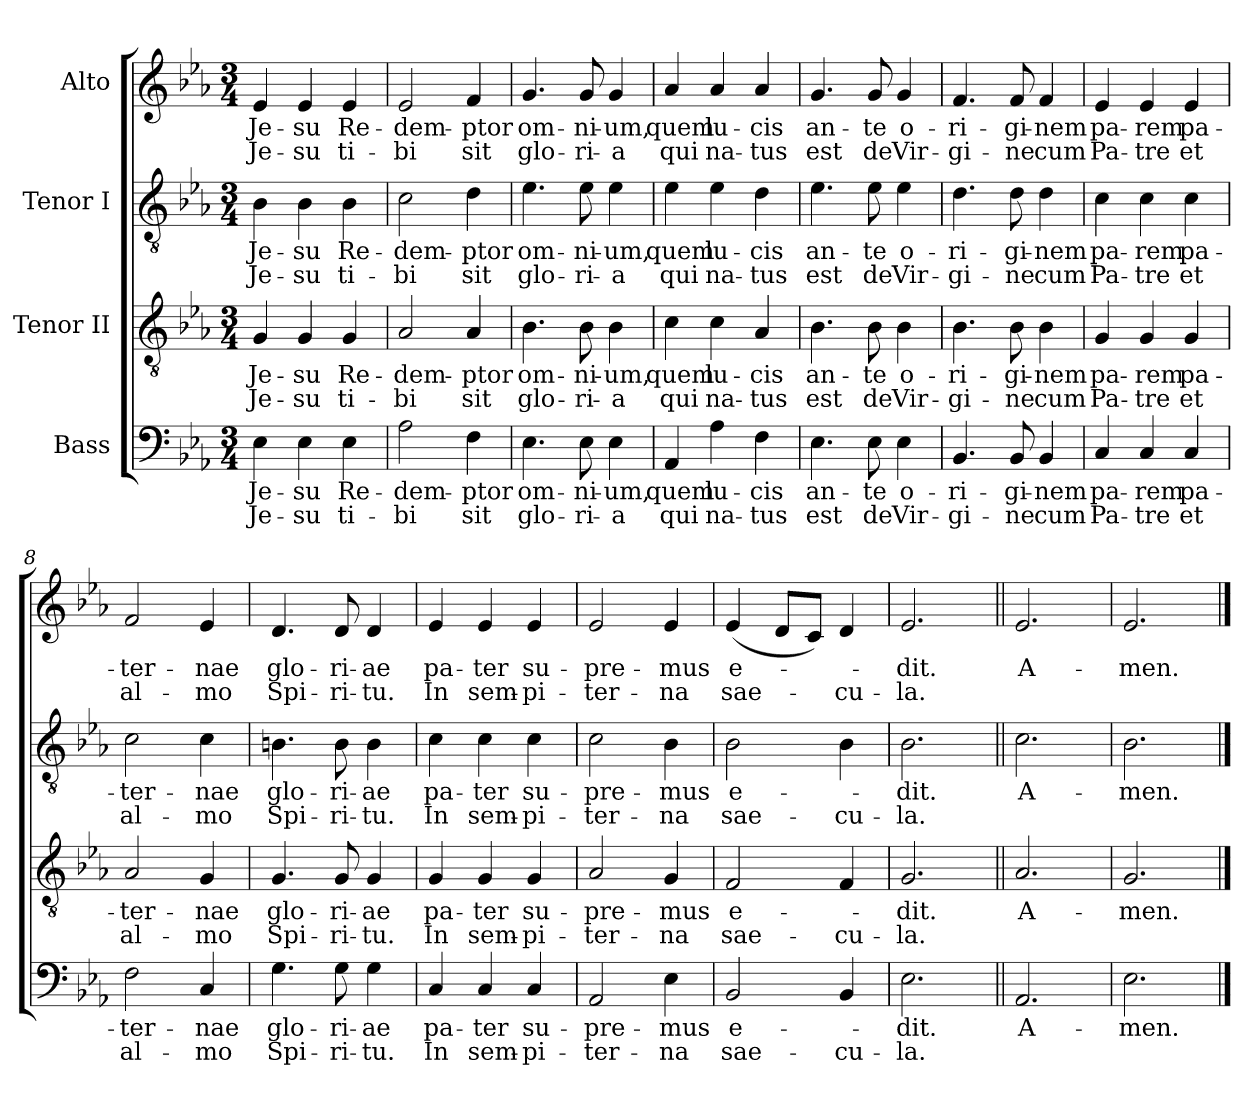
**kern	**text	**text	**kern	**text	**text	**kern	**text	**text	**kern	**text	**text
*part4	*part4	*part4	*part3	*part3	*part3	*part2	*part2	*part2	*part1	*part1	*part1
*staff4	*staff4	*staff4	*staff3	*staff3	*staff3	*staff2	*staff2	*staff2	*staff1	*staff1	*staff1
*I"Bass	*	*	*I"Tenor II	*	*	*I"Tenor I	*	*	*I"Alto	*	*
*clefF4	*	*	*clefGv2	*	*	*clefGv2	*	*	*clefG2	*	*
*k[b-e-a-]	*	*	*k[b-e-a-]	*	*	*k[b-e-a-]	*	*	*k[b-e-a-]	*	*
*E-:	*	*	*E-:	*	*	*E-:	*	*	*E-:	*	*
*M3/4	*	*	*M3/4	*	*	*M3/4	*	*	*M3/4	*	*
=1	=1	=1	=1	=1	=1	=1	=1	=1	=1	=1	=1
4E-\	Je-	Je-	4G/	Je-	Je-	4B-\	Je-	Je-	4e-/	Je-	Je-
4E-\	-su	-su	4G/	-su	-su	4B-\	-su	-su	4e-/	-su	-su
4E-\	Re-	ti-	4G/	Re-	ti-	4B-\	Re-	ti-	4e-/	Re-	ti-
=2	=2	=2	=2	=2	=2	=2	=2	=2	=2	=2	=2
2A-\	-dem-	-bi	2A-/	-dem-	-bi	2c\	-dem-	-bi	2e-/	-dem-	-bi
4F\	-ptor	sit	4A-/	-ptor	sit	4d\	-ptor	sit	4f/	-ptor	sit
=3	=3	=3	=3	=3	=3	=3	=3	=3	=3	=3	=3
4.E-\	om-	glo-	4.B-\	om-	glo-	4.e-\	om-	glo-	4.g/	om-	glo-
8E-\	-ni-	-ri-	8B-\	-ni-	-ri-	8e-\	-ni-	-ri-	8g/	-ni-	-ri-
4E-\	-um,	-a	4B-\	-um,	-a	4e-\	-um,	-a	4g/	-um,	-a
=4	=4	=4	=4	=4	=4	=4	=4	=4	=4	=4	=4
4AA-/	quem	qui	4c\	quem	qui	4e-\	quem	qui	4a-/	quem	qui
4A-\	lu-	na-	4c\	lu-	na-	4e-\	lu-	na-	4a-/	lu-	na-
4F\	-cis	-tus	4A-/	-cis	-tus	4d\	-cis	-tus	4a-/	-cis	-tus
=5	=5	=5	=5	=5	=5	=5	=5	=5	=5	=5	=5
4.E-\	an-	est	4.B-\	an-	est	4.e-\	an-	est	4.g/	an-	est
8E-\	-te	de	8B-\	-te	de	8e-\	-te	de	8g/	-te	de
4E-\	o-	Vir-	4B-\	o-	Vir-	4e-\	o-	Vir-	4g/	o-	Vir-
=6	=6	=6	=6	=6	=6	=6	=6	=6	=6	=6	=6
4.BB-/	-ri-	-gi-	4.B-\	-ri-	-gi-	4.d\	-ri-	-gi-	4.f/	-ri-	-gi-
8BB-/	-gi-	-ne	8B-\	-gi-	-ne	8d\	-gi-	-ne	8f/	-gi-	-ne
4BB-/	-nem	cum	4B-\	-nem	cum	4d\	-nem	cum	4f/	-nem	cum
=7	=7	=7	=7	=7	=7	=7	=7	=7	=7	=7	=7
4C/	pa-	Pa-	4G/	pa-	Pa-	4c\	pa-	Pa-	4e-/	pa-	Pa-
4C/	-rem	-tre	4G/	-rem	-tre	4c\	-rem	-tre	4e-/	-rem	-tre
4C/	pa-	et	4G/	pa-	et	4c\	pa-	et	4e-/	pa-	et
!!LO:LB:g=z
=8	=8	=8	=8	=8	=8	=8	=8	=8	=8	=8	=8
2F\	-ter-	al-	2A-/	-ter-	al-	2c\	-ter-	al-	2f/	-ter-	al-
4C/	-nae	-mo	4G/	-nae	-mo	4c\	-nae	-mo	4e-/	-nae	-mo
=9	=9	=9	=9	=9	=9	=9	=9	=9	=9	=9	=9
4.G\	glo-	Spi-	4.G/	glo-	Spi-	4.Bn\	glo-	Spi-	4.d/	glo-	Spi-
8G\	-ri-	-ri-	8G/	-ri-	-ri-	8B\	-ri-	-ri-	8d/	-ri-	-ri-
4G\	-ae	-tu.	4G/	-ae	-tu.	4B\	-ae	-tu.	4d/	-ae	-tu.
=10	=10	=10	=10	=10	=10	=10	=10	=10	=10	=10	=10
4C/	pa-	In	4G/	pa-	In	4c\	pa-	In	4e-/	pa-	In
4C/	-ter	sem-	4G/	-ter	sem-	4c\	-ter	sem-	4e-/	-ter	sem-
4C/	su-	-pi-	4G/	su-	-pi-	4c\	su-	-pi-	4e-/	su-	-pi-
=11	=11	=11	=11	=11	=11	=11	=11	=11	=11	=11	=11
2AA-/	-pre-	-ter-	2A-/	-pre-	-ter-	2c\	-pre-	-ter-	2e-/	-pre-	-ter-
4E-\	-mus	-na	4G/	-mus	-na	4B-\	-mus	-na	4e-/	-mus	-na
=12	=12	=12	=12	=12	=12	=12	=12	=12	=12	=12	=12
2BB-/	e-	sae-	2F/	e-	sae-	2B-\	e-	sae-	(4e-/	e-	sae-
.	.	.	.	.	.	.	.	.	8d/L	.	.
.	.	.	.	.	.	.	.	.	8c/J)	.	.
4BB-/	.	-cu-	4F/	.	-cu-	4B-\	.	-cu-	4d/	.	-cu-
=13	=13	=13	=13	=13	=13	=13	=13	=13	=13	=13	=13
2.E-\	-dit.	-la.	2.G/	-dit.	-la.	2.B-\	-dit.	-la.	2.e-/	-dit.	-la.
=14||	=14||	=14||	=14||	=14||	=14||	=14||	=14||	=14||	=14||	=14||	=14||
2.AA-/	A-	.	2.A-/	A-	.	2.c\	A-	.	2.e-/	A-	.
=15	=15	=15	=15	=15	=15	=15	=15	=15	=15	=15	=15
2.E-\	-men.	.	2.G/	-men.	.	2.B-\	-men.	.	2.e-/	-men.	.
==	==	==	==	==	==	==	==	==	==	==	==
*-	*-	*-	*-	*-	*-	*-	*-	*-	*-	*-	*-
